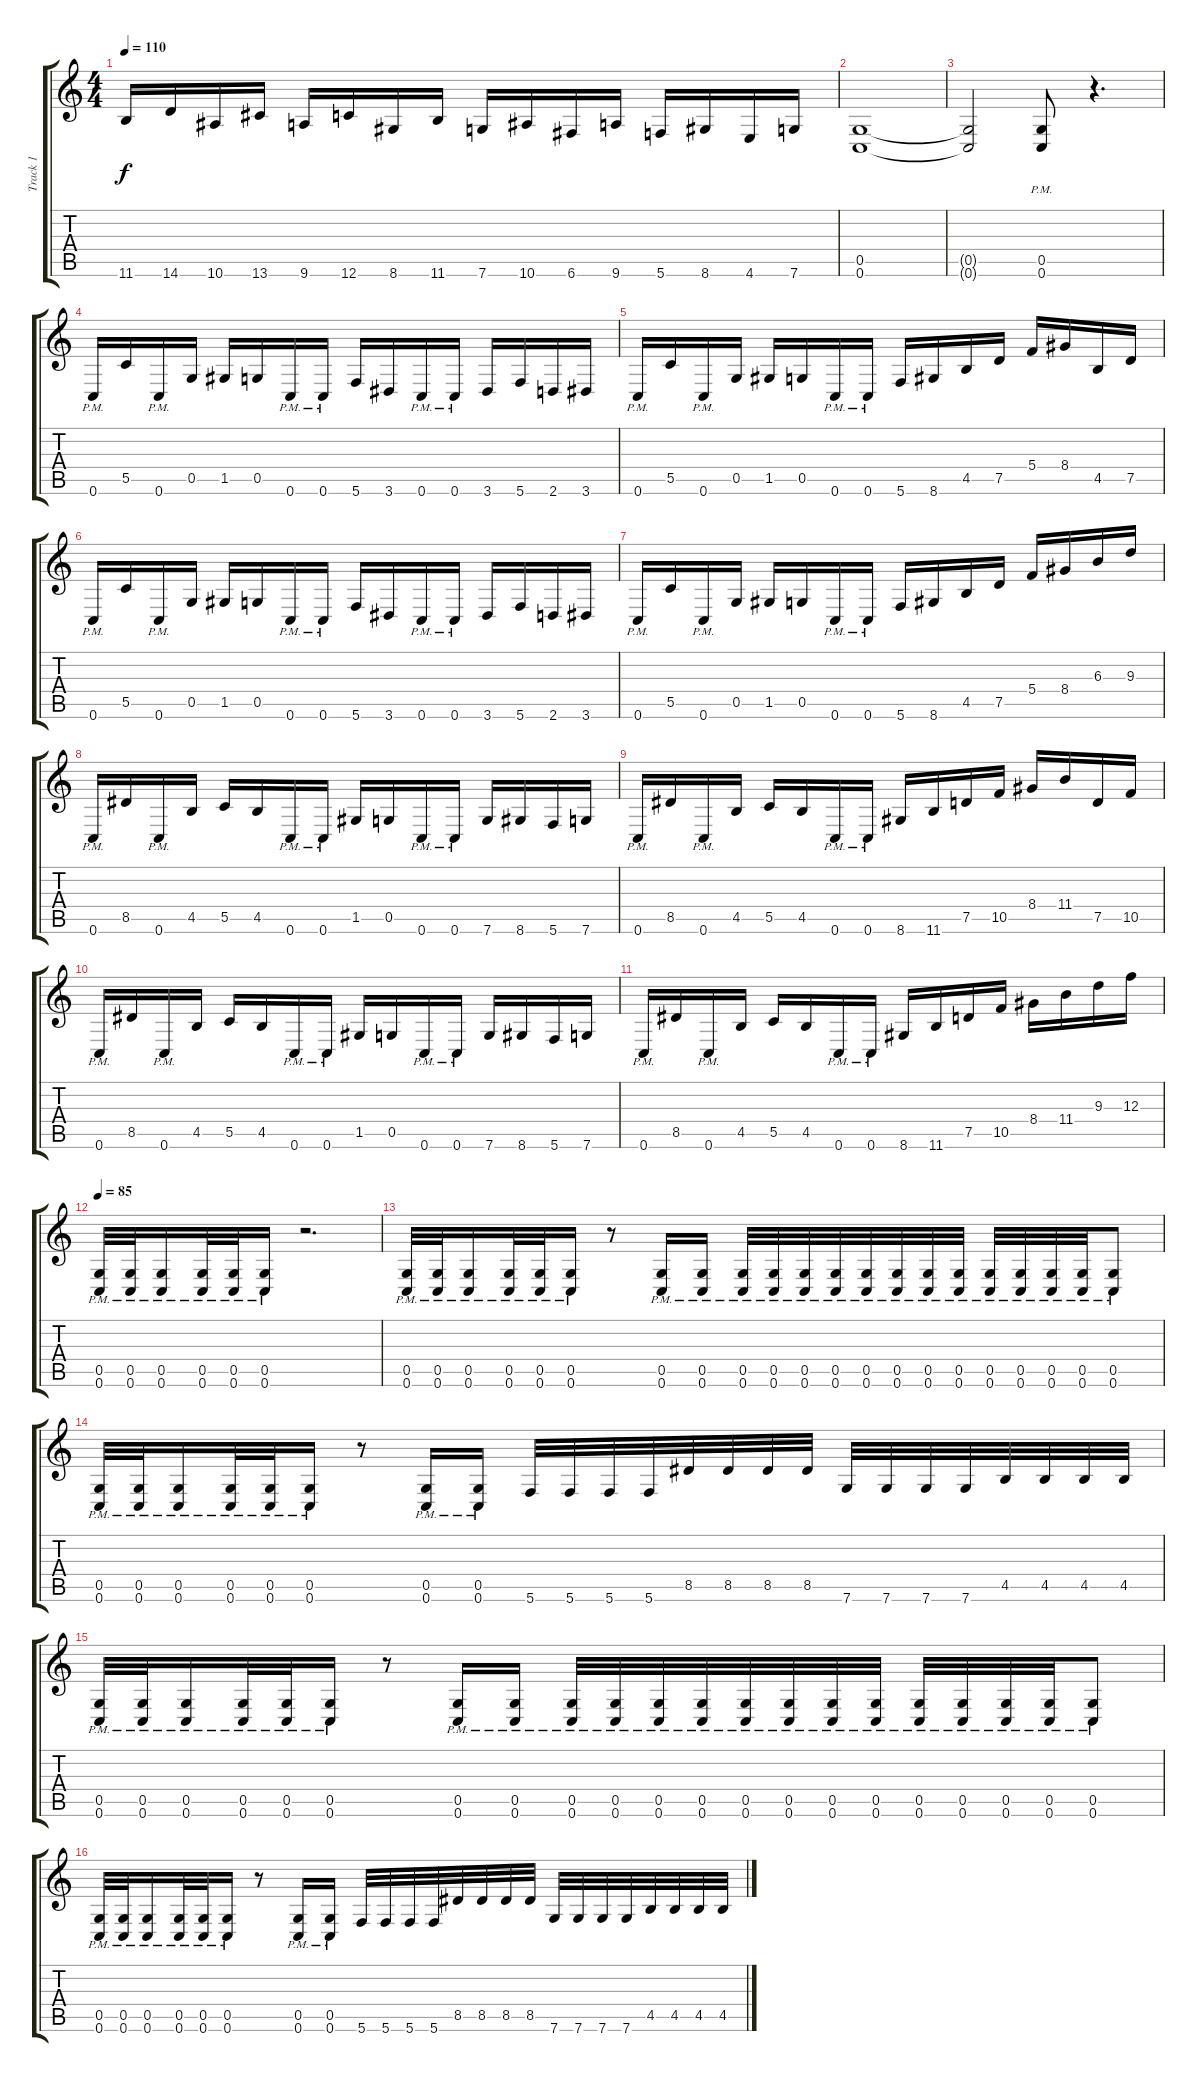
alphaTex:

\track ("Track 1" "Track 1") {instrument distortionguitar}
\staff {score tabs}
\tuning (D4 A3 F3 C3 G2 C2) {hide}
\ts (4 4)
\tempo 110
\clef g2
\ks c
11.6.16{dy f} 14.6.16 10.6.16 13.6.16 9.6.16 12.6.16 8.6.16 11.6.16 7.6.16 10.6.16 6.6.16 9.6.16 5.6.16 8.6.16 4.6.16 7.6.16 |
(0.5 0.6).1 |
(0.5{t} 0.6{t}).2 (0.5{pm} 0.6{pm}).8 r.4{d} |
0.6{pm}.16 5.5.16 0.6{pm}.16 0.5.16 1.5.16 0.5.16 0.6{pm}.16 0.6{pm}.16 5.6.16 3.6.16 0.6{pm}.16 0.6{pm}.16 3.6.16 5.6.16 2.6.16 3.6.16 |
0.6{pm}.16 5.5.16 0.6{pm}.16 0.5.16 1.5.16 0.5.16 0.6{pm}.16 0.6{pm}.16 5.6.16 8.6.16 4.5.16 7.5.16 5.4.16 8.4.16 4.5.16 7.5.16 |
0.6{pm}.16 5.5.16 0.6{pm}.16 0.5.16 1.5.16 0.5.16 0.6{pm}.16 0.6{pm}.16 5.6.16 3.6.16 0.6{pm}.16 0.6{pm}.16 3.6.16 5.6.16 2.6.16 3.6.16 |
0.6{pm}.16 5.5.16 0.6{pm}.16 0.5.16 1.5.16 0.5.16 0.6{pm}.16 0.6{pm}.16 5.6.16 8.6.16 4.5.16 7.5.16 5.4.16 8.4.16 6.3.16 9.3.16 |
0.6{pm}.16 8.5.16 0.6{pm}.16 4.5.16 5.5.16 4.5.16 0.6{pm}.16 0.6{pm}.16 1.5.16 0.5.16 0.6{pm}.16 0.6{pm}.16 7.6.16 8.6.16 5.6.16 7.6.16 |
0.6{pm}.16 8.5.16 0.6{pm}.16 4.5.16 5.5.16 4.5.16 0.6{pm}.16 0.6{pm}.16 8.6.16 11.6.16 7.5.16 10.5.16 8.4.16 11.4.16 7.5.16 10.5.16 |
0.6{pm}.16 8.5.16 0.6{pm}.16 4.5.16 5.5.16 4.5.16 0.6{pm}.16 0.6{pm}.16 1.5.16 0.5.16 0.6{pm}.16 0.6{pm}.16 7.6.16 8.6.16 5.6.16 7.6.16 |
0.6{pm}.16 8.5.16 0.6{pm}.16 4.5.16 5.5.16 4.5.16 0.6{pm}.16 0.6{pm}.16 8.6.16 11.6.16 7.5.16 10.5.16 8.4.16 11.4.16 9.3.16 12.3.16 |
\tempo 85
(0.5{pm} 0.6{pm}).32 (0.5{pm} 0.6{pm}).32 (0.5{pm} 0.6{pm}).16 (0.5{pm} 0.6{pm}).32 (0.5{pm} 0.6{pm}).32 (0.5{pm} 0.6{pm}).16 r.2{d} |
(0.5{pm} 0.6{pm}).32 (0.5{pm} 0.6{pm}).32 (0.5{pm} 0.6{pm}).16 (0.5{pm} 0.6{pm}).32 (0.5{pm} 0.6{pm}).32 (0.5{pm} 0.6{pm}).16 r.8 (0.5{pm} 0.6{pm}).16 (0.5{pm} 0.6{pm}).16 (0.5{pm} 0.6{pm}).32 (0.5{pm} 0.6{pm}).32 (0.5{pm} 0.6{pm}).32 (0.5{pm} 0.6{pm}).32 (0.5{pm} 0.6{pm}).32 (0.5{pm} 0.6{pm}).32 (0.5{pm} 0.6{pm}).32 (0.5{pm} 0.6{pm}).32 (0.5{pm} 0.6{pm}).32 (0.5{pm} 0.6{pm}).32 (0.5{pm} 0.6{pm}).32 (0.5{pm} 0.6{pm}).32 (0.5{pm} 0.6{pm}).8 |
(0.5{pm} 0.6{pm}).32 (0.5{pm} 0.6{pm}).32 (0.5{pm} 0.6{pm}).16 (0.5{pm} 0.6{pm}).32 (0.5{pm} 0.6{pm}).32 (0.5{pm} 0.6{pm}).16 r.8 (0.5{pm} 0.6{pm}).16 (0.5{pm} 0.6{pm}).16 5.6.32 5.6.32 5.6.32 5.6.32 8.5.32 8.5.32 8.5.32 8.5.32 7.6.32 7.6.32 7.6.32 7.6.32 4.5.32 4.5.32 4.5.32 4.5.32 |
(0.5{pm} 0.6{pm}).32 (0.5{pm} 0.6{pm}).32 (0.5{pm} 0.6{pm}).16 (0.5{pm} 0.6{pm}).32 (0.5{pm} 0.6{pm}).32 (0.5{pm} 0.6{pm}).16 r.8 (0.5{pm} 0.6{pm}).16 (0.5{pm} 0.6{pm}).16 (0.5{pm} 0.6{pm}).32 (0.5{pm} 0.6{pm}).32 (0.5{pm} 0.6{pm}).32 (0.5{pm} 0.6{pm}).32 (0.5{pm} 0.6{pm}).32 (0.5{pm} 0.6{pm}).32 (0.5{pm} 0.6{pm}).32 (0.5{pm} 0.6{pm}).32 (0.5{pm} 0.6{pm}).32 (0.5{pm} 0.6{pm}).32 (0.5{pm} 0.6{pm}).32 (0.5{pm} 0.6{pm}).32 (0.5{pm} 0.6{pm}).8 |
(0.5{pm} 0.6{pm}).32 (0.5{pm} 0.6{pm}).32 (0.5{pm} 0.6{pm}).16 (0.5{pm} 0.6{pm}).32 (0.5{pm} 0.6{pm}).32 (0.5{pm} 0.6{pm}).16 r.8 (0.5{pm} 0.6{pm}).16 (0.5{pm} 0.6{pm}).16 5.6.32 5.6.32 5.6.32 5.6.32 8.5.32 8.5.32 8.5.32 8.5.32 7.6.32 7.6.32 7.6.32 7.6.32 4.5.32 4.5.32 4.5.32 4.5.32
